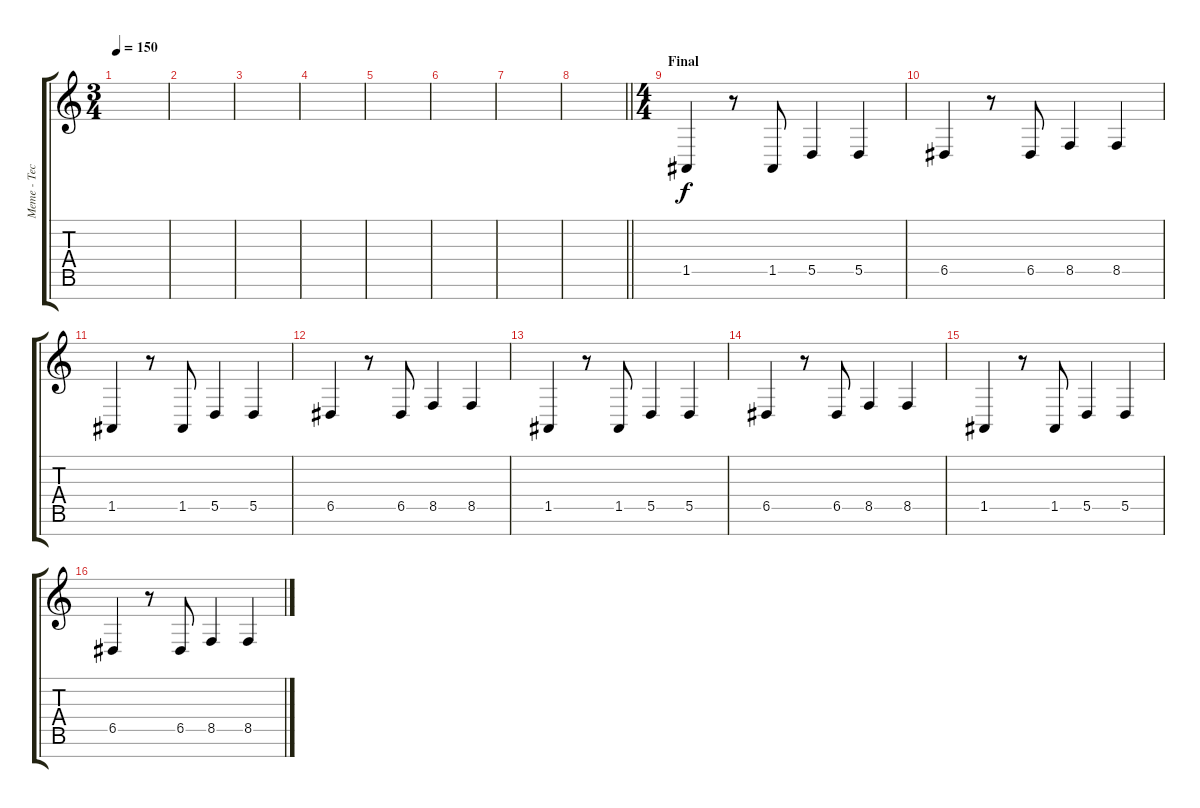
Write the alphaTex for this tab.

\track ("Meme - Teclado 1" "Meme - Tec") {instrument electricgrandpiano}
\staff {score tabs}
\tuning (E4 B3 G3 D3 A2 E2 B1) {hide}
\ts (3 4)
\tempo 150
\clef g2
\ks c
|
|
|
|
|
|
|
\barLineRight lightlight
|
\ts (4 4)
\section ("" "Final")
1.5.4 r.8 1.5.8 5.5.4 5.5.4 |
6.5.4 r.8 6.5.8 8.5.4 8.5.4 |
1.5.4 r.8 1.5.8 5.5.4 5.5.4 |
6.5.4 r.8 6.5.8 8.5.4 8.5.4 |
1.5.4 r.8 1.5.8 5.5.4 5.5.4 |
6.5.4 r.8 6.5.8 8.5.4 8.5.4 |
1.5.4 r.8 1.5.8 5.5.4 5.5.4 |
6.5.4 r.8 6.5.8 8.5.4 8.5.4
